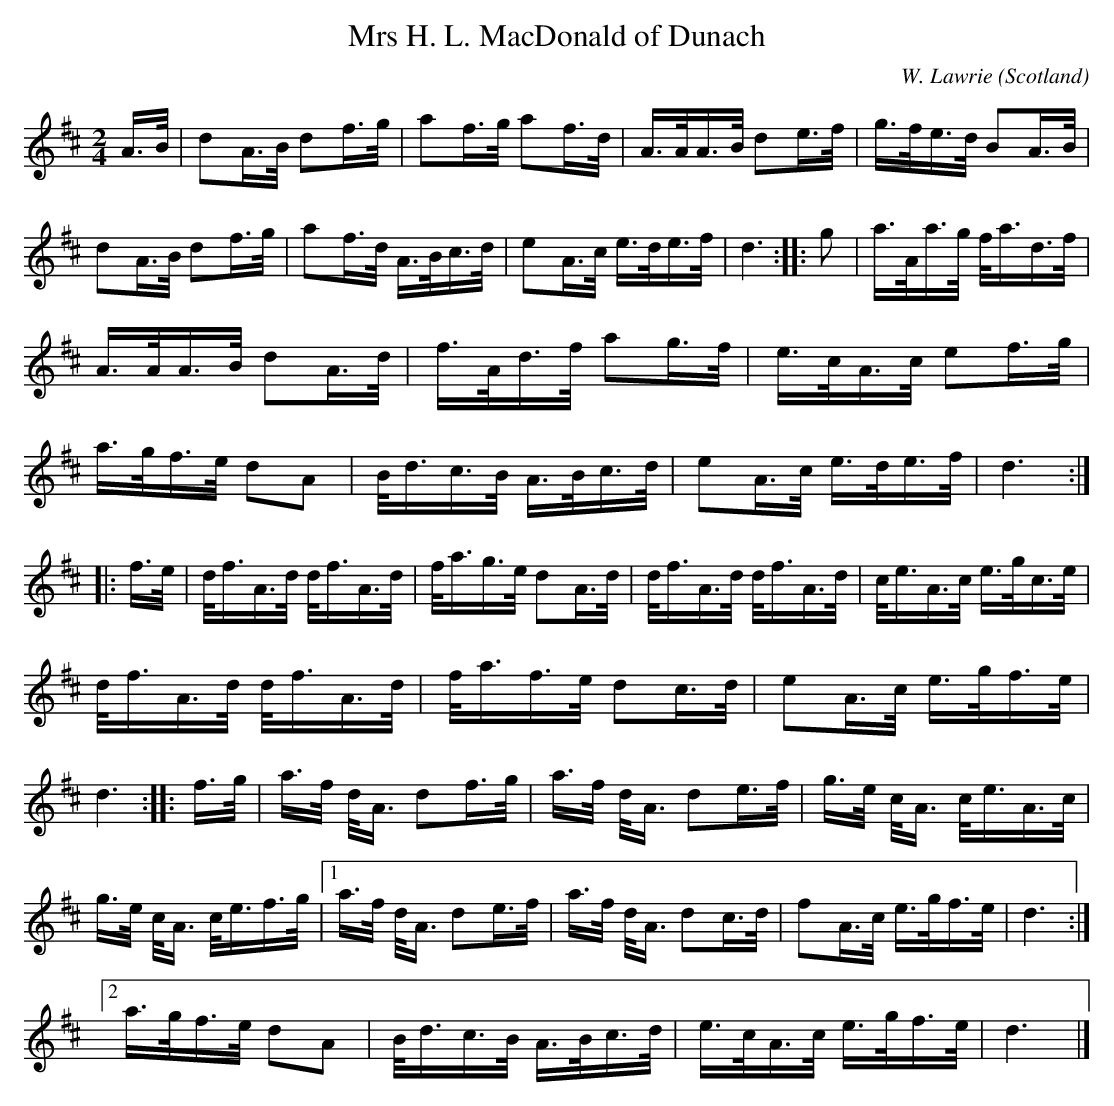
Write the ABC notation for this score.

X:1
T:Mrs H. L. MacDonald of Dunach
C:W. Lawrie
M:2/4
O:Scotland
K:D major
A>B|\
d2A>B d2f>g|a2f>g a2f>d|\
A>AA>B d2e>f|g>fe>d B2A>B|\
d2A>B d2f>g|a2f>d A>Bc>d|e2A>c e>de>f|d6::\
g2|\
a>Aa>g f<ad>f|A>AA>B d2A>d|\
f>Ad>f a2g>f|e>cA>c e2f>g|\
a>gf>e d2A2|B<dc>B A>Bc>d|e2A>c e>de>f|d6::
f>e|\
d<fA>d d<fA>d|f<ag>e d2A>d|\
d<fA>d d<fA>d|c<eA>c e>gc>e|\
d<fA>d d<fA>d|f<af>e d2c>d|e2A>c e>gf>e|d6::\
f>g|\
a>f d<A d2f>g|a>f d<A d2e>f|\
g>e c<A c<eA>c|g>e c<A c<ef>g|1\
a>f d<A d2e>f|a>f d<A d2c>d|f2A>c e>gf>e|d6:|2
a>gf>e d2A2|B<dc>B A>Bc>d|e>cA>c e>gf>e|d6|]
